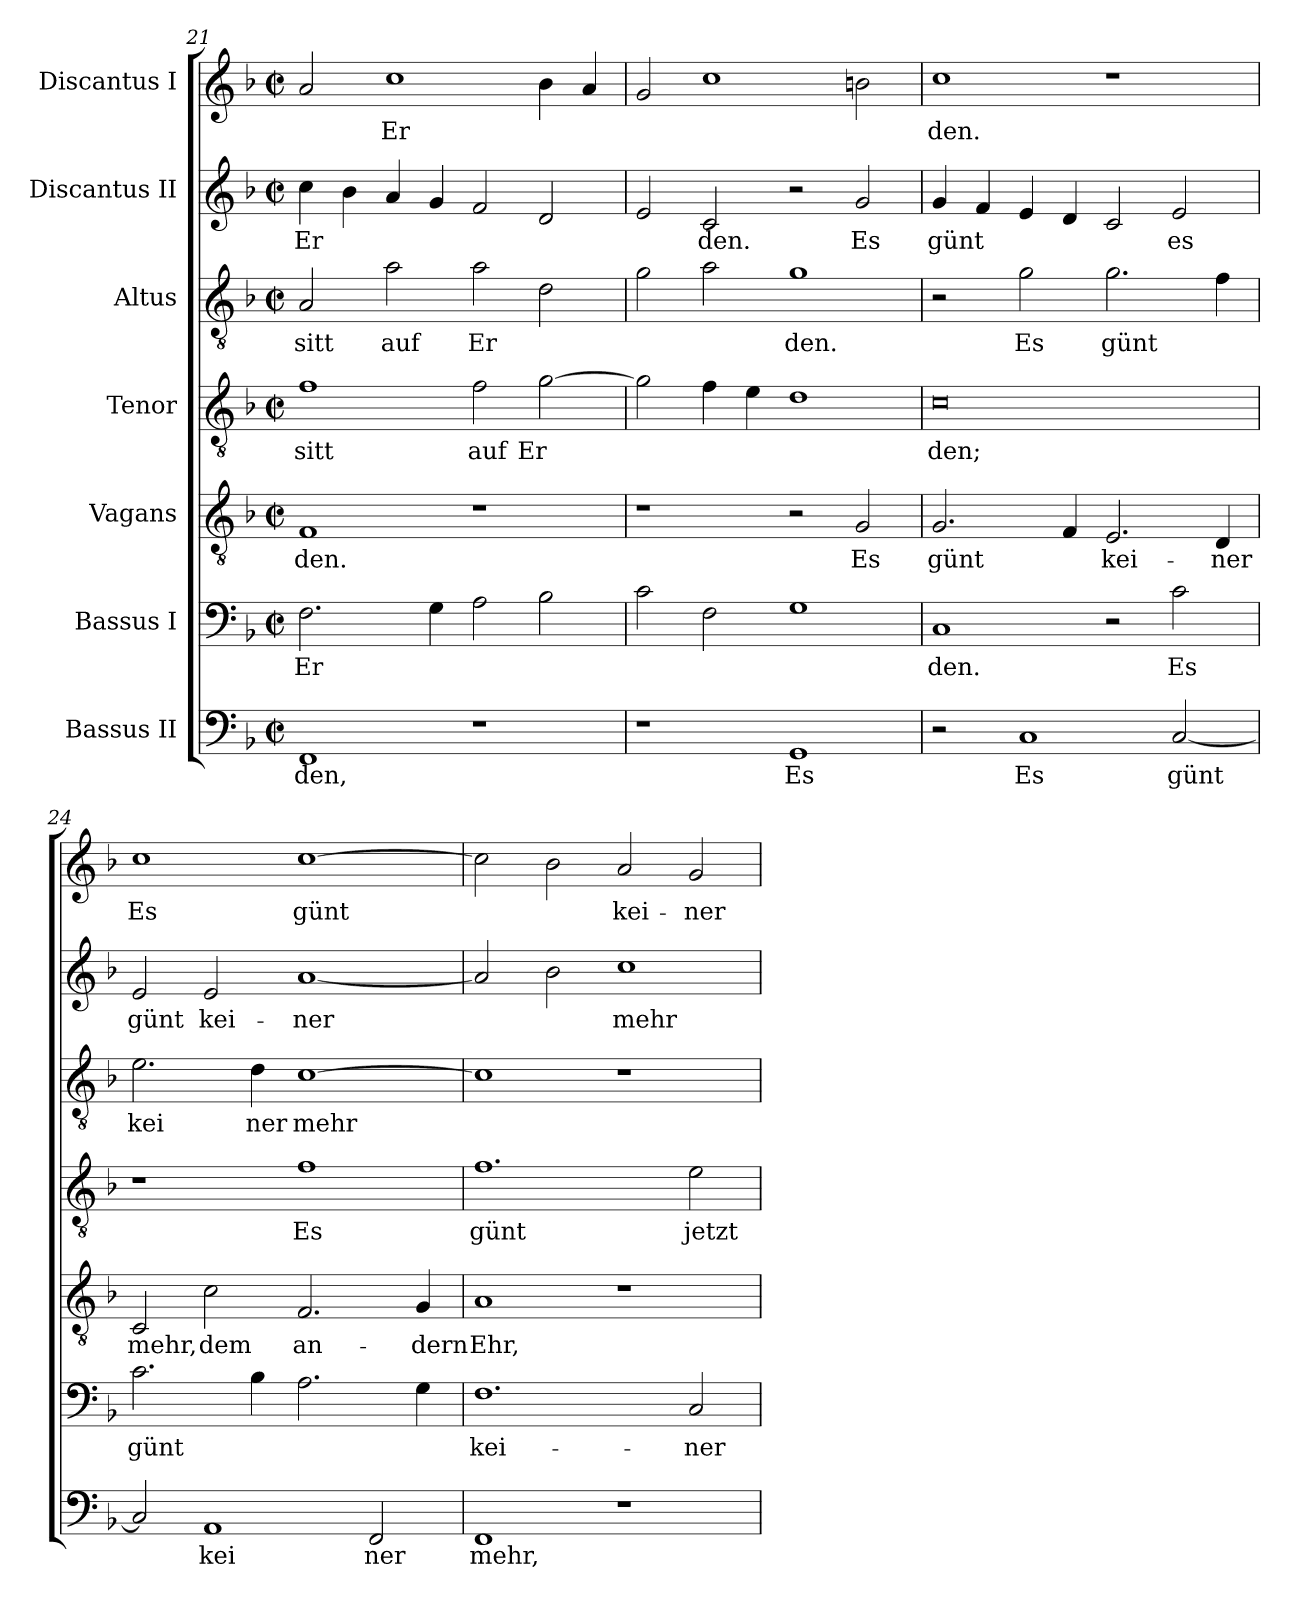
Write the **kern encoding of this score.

**kern	**text	**kern	**text	**kern	**text	**kern	**text	**kern	**text	**kern	**text	**kern	**text
*part7	*part7	*part6	*part6	*part5	*part5	*part4	*part4	*part3	*part3	*part2	*part2	*part1	*part1
*staff7	*staff7	*staff6	*staff6	*staff5	*staff5	*staff4	*staff4	*staff3	*staff3	*staff2	*staff2	*staff1	*staff1
*I"Bassus II	*	*I"Bassus I	*	*I"Vagans	*	*I"Tenor	*	*I"Altus	*	*I"Discantus II	*	*I"Discantus I	*
*clefF4	*	*clefF4	*	*clefGv2	*	*clefGv2	*	*clefGv2	*	*clefG2	*	*clefG2	*
*k[b-]	*	*k[b-]	*	*k[b-]	*	*k[b-]	*	*k[b-]	*	*k[b-]	*	*k[b-]	*
*F:	*	*F:	*	*F:	*	*F:	*	*F:	*	*F:	*	*F:	*
*M2/2	*	*M2/2	*	*M2/2	*	*M2/2	*	*M2/2	*	*M2/2	*	*M2/2	*
*met(c|)	*	*met(c|)	*	*met(c|)	*	*met(c|)	*	*met(c|)	*	*met(c|)	*	*met(c|)	*
=21	=21	=21	=21	=21	=21	=21	=21	=21	=21	=21	=21	=21	=21
!	!LO:LY:b:cj	!	!LO:LY:b:cj	!	!LO:LY:b:cj	!	!LO:LY:b:cj	!	!LO:LY:b:cj	!	!LO:LY:b:cj	!	!LO:LY:b:cj
1FF	den,	2.F\	Er-	1F	den.	1f	sitt	2A/	sitt	4cc\	Er-	2a/	.
!	!	!	!	!	!	!	!	!	!	!	!LO:LY:b:cj	!	!
.	.	.	.	.	.	.	.	.	.	4b-\	--	.	.
!	!	!	!	!	!	!	!	!	!LO:LY:b:cj	!	!LO:LY:b:cj	!	!LO:LY:b:cj
.	.	.	.	.	.	.	.	2a\	auf	4a/	--	1cc	Er-
!	!	!	!LO:LY:b:cj	!	!	!	!	!	!	!	!LO:LY:b:cj	!	!
.	.	4G\	--	.	.	.	.	.	.	4g/	--	.	.
!	!	!	!LO:LY:b:cj	!	!	!	!LO:LY:b:cj	!	!LO:LY:b:cj	!	!LO:LY:b:cj	!	!
1r	.	2A\	--	1r	.	2f\	auf	2a\	Er	2f/	--	.	.
!	!	!	!LO:LY:b:cj	!	!	!	!LO:LY:b:cj	!	!LO:LY:b:cj	!	!LO:LY:b:cj	!	!LO:LY:b:cj
.	.	2B-\	--	.	.	[>2g\	Er-	2d\	.	2d/	--	4b-\	--
!	!	!	!	!	!	!	!	!	!	!	!	!	!LO:LY:b:cj
.	.	.	.	.	.	.	.	.	.	.	.	4a/	--
=22	=22	=22	=22	=22	=22	=22	=22	=22	=22	=22	=22	=22	=22
!	!	!	!LO:LY:b:cj	!	!	!	!LO:LY:b:cj	!	!LO:LY:b:cj	!	!LO:LY:b:cj	!	!LO:LY:b:cj
1r	.	2c\	--	1r	.	2g\]	--	2g\	.	2e/	--	2g/	--
!	!	!	!LO:LY:b:cj	!	!	!	!LO:LY:b:cj	!	!LO:LY:b:cj	!	!LO:LY:b:cj	!	!LO:LY:b:cj
.	.	2F\	--	.	.	4f\	--	2a\	.	2c/	-den.	1cc	--
!	!	!	!	!	!	!	!LO:LY:b:cj	!	!	!	!	!	!
.	.	.	.	.	.	4e\	--	.	.	.	.	.	.
!	!LO:LY:b:cj	!	!LO:LY:b:cj	!	!	!	!LO:LY:b:cj	!	!LO:LY:b:cj	!	!	!	!
1GG	Es	1G	--	2r	.	1d	--	1g	den.	2r	.	.	.
!	!	!	!	!	!LO:LY:b:cj	!	!	!	!	!	!LO:LY:b:cj	!	!LO:LY:b:cj
.	.	.	.	2G/	Es	.	.	.	.	2g/	Es	2b\	--
=23	=23	=23	=23	=23	=23	=23	=23	=23	=23	=23	=23	=23	=23
!	!	!	!LO:LY:b:cj	!	!LO:LY:b:cj	!	!LO:LY:b:cj	!	!	!	!LO:LY:b:cj	!	!LO:LY:b:cj
2r	.	1C	-den.	2.G/	günt	0c	-den;	2r	.	4g/	günt	1cc	-den.
!	!	!	!	!	!	!	!	!	!	!	!LO:LY:b:cj	!	!
.	.	.	.	.	.	.	.	.	.	4f/	.	.	.
!	!LO:LY:b:cj	!	!	!	!	!	!	!	!LO:LY:b:cj	!	!LO:LY:b:cj	!	!
1C	Es	.	.	.	.	.	.	2g\	Es	4e/	.	.	.
!	!	!	!	!	!LO:LY:b:cj	!	!	!	!	!	!LO:LY:b:cj	!	!
.	.	.	.	4F/	.	.	.	.	.	4d/	.	.	.
!	!	!	!	!	!LO:LY:b:cj	!	!	!	!LO:LY:b:cj	!	!LO:LY:b:cj	!	!
.	.	2r	.	2.E/	kei-	.	.	2.g\	günt	2c/	.	1r	.
!	!LO:LY:b:cj	!	!LO:LY:b:cj	!	!	!	!	!	!	!	!LO:LY:b:cj	!	!
[<2C/	günt	2c\	Es	.	.	.	.	.	.	2e/	es	.	.
!	!	!	!	!	!LO:LY:b:cj	!	!	!	!LO:LY:b:cj	!	!	!	!
.	.	.	.	4D/	-ner	.	.	4f\	.	.	.	.	.
=24	=24	=24	=24	=24	=24	=24	=24	=24	=24	=24	=24	=24	=24
!	!LO:LY:b:cj	!	!LO:LY:b:cj	!	!LO:LY:b:cj	!	!	!	!LO:LY:b:cj	!	!LO:LY:b:cj	!	!LO:LY:b:cj
2C/]	.	2.c\	günt	2C/	mehr,	1r	.	2.e\	kei	2e/	günt	1cc	Es
!	!LO:LY:b:cj	!	!	!	!LO:LY:b:cj	!	!	!	!	!	!LO:LY:b:cj	!	!
1AA	kei	.	.	2c\	dem	.	.	.	.	2e/	kei-	.	.
!	!	!	!LO:LY:b:cj	!	!	!	!	!	!LO:LY:b:cj	!	!	!	!
.	.	4B-\	.	.	.	.	.	4d\	ner	.	.	.	.
!	!	!	!LO:LY:b:cj	!	!LO:LY:b:cj	!	!LO:LY:b:cj	!	!LO:LY:b:cj	!	!LO:LY:b:cj	!	!LO:LY:b:cj
.	.	2.A\	.	2.F/	an-	1f	Es	[>1c	mehr	[<1a	-ner	[>1cc	günt
!	!LO:LY:b:cj	!	!	!	!	!	!	!	!	!	!	!	!
2FF/	ner	.	.	.	.	.	.	.	.	.	.	.	.
!	!	!	!LO:LY:b:cj	!	!LO:LY:b:cj	!	!	!	!	!	!	!	!
.	.	4G\	.	4G/	-dern	.	.	.	.	.	.	.	.
=25	=25	=25	=25	=25	=25	=25	=25	=25	=25	=25	=25	=25	=25
!	!LO:LY:b:cj	!	!LO:LY:b:cj	!	!LO:LY:b:cj	!	!LO:LY:b:cj	!	!LO:LY:b:cj	!	!LO:LY:b:cj	!	!LO:LY:b:cj
1FF	mehr,	1.F	kei-	1A	Ehr,	1.f	günt	1c]	.	2a/]	.	2cc\]	.
!	!	!	!	!	!	!	!	!	!	!	!LO:LY:b:cj	!	!LO:LY:b:cj
.	.	.	.	.	.	.	.	.	.	2b-\	.	2b-\	.
!	!	!	!	!	!	!	!	!	!	!	!LO:LY:b:cj	!	!LO:LY:b:cj
1r	.	.	.	1r	.	.	.	1r	.	1cc	mehr	2a/	kei-
!	!	!	!LO:LY:b:cj	!	!	!	!LO:LY:b:cj	!	!	!	!	!	!LO:LY:b:cj
.	.	2C/	-ner	.	.	2e\	jetzt	.	.	.	.	2g/	-ner
=	=	=	=	=	=	=	=	=	=	=	=	=	=
*-	*-	*-	*-	*-	*-	*-	*-	*-	*-	*-	*-	*-	*-
